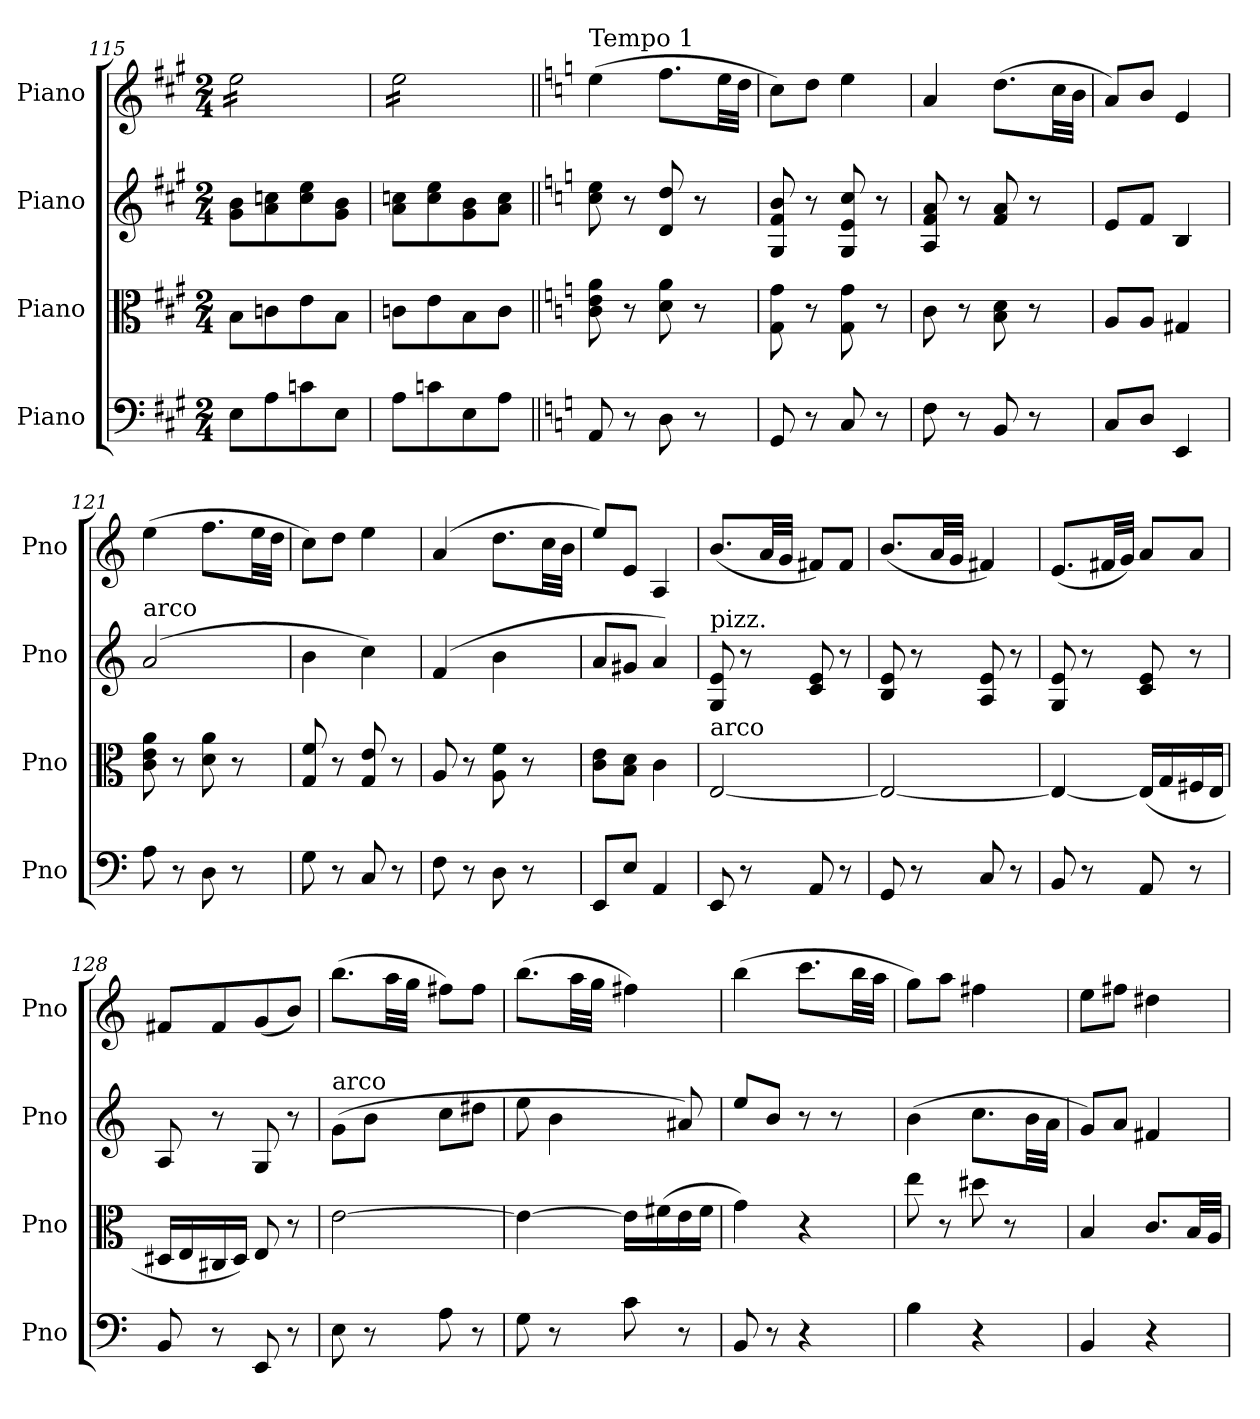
**kern	**kern	**kern	**kern
*part4	*part3	*part2	*part1
*staff4	*staff3	*staff2	*staff1
*I"Piano	*I"Piano	*I"Piano	*I"Piano
*I'Pno	*I'Pno	*I'Pno	*I'Pno
*clefF4	*clefC3	*clefG2	*clefG2
*k[f#c#g#]	*k[f#c#g#]	*k[f#c#g#]	*k[f#c#g#]
*M2/4	*M2/4	*M2/4	*M2/4
=115	=115	=115	=115
*	*	*	*tremolo
8E\L	8B\L	8g#\ 8b\L	16ee\LL
.	.	.	16ee\
8A\	8cn\	8a\ 8ccn\	16ee\
.	.	.	16ee\
8cn\	8e\	8cc\ 8ee\	16ee\
.	.	.	16ee\
8E\J	8B\J	8g#\ 8b\J	16ee\
.	.	.	16ee\JJ
=116	=116	=116	=116
8A\L	8cn\L	8a\ 8ccn\L	16ee\LL
.	.	.	16ee\
8cn\	8e\	8cc\ 8ee\	16ee\
.	.	.	16ee\
8E\	8B\	8g#\ 8b\	16ee\
.	.	.	16ee\
8A\J	8c\J	8a\ 8cc\J	16ee\
.	.	.	16ee\JJ
*	*	*	*Xtremolo
=117||	=117||	=117||	=117||
*k[]	*k[]	*k[]	*k[]
!	!	!	!LO:TX:a:t=Tempo 1
8AA/	8c\ 8e\ 8a\	8cc\ 8ee\	(4ee\
8r	8r	8r	.
8D\	8d\ 8a\	8d/ 8dd/	8.ff\L
8r	8r	8r	.
.	.	.	32ee\LL
.	.	.	32dd\JJJ
=118	=118	=118	=118
8GG/	8G\ 8g\	8G/ 8f/ 8b/	8cc\L)
8r	8r	8r	8dd\J
8C/	8G\ 8g\	8G/ 8e/ 8cc/	4ee\
8r	8r	8r	.
=119	=119	=119	=119
8F\	8c\	8A/ 8f/ 8a/	4a/
8r	8r	8r	.
8BB/	8B\ 8d\	8f/ 8a/	(8.dd\L
8r	8r	8r	.
.	.	.	32cc\LL
.	.	.	32b\JJJ
=120	=120	=120	=120
8C/L	8A/L	8e/L	8a/L)
8D/J	8A/J	8f/J	8b/J
4EE/	4G#X/	4B/	4e/
=121	=121	=121	=121
!	!	!LO:TX:a:t=arco	!
8A\	8c\ 8e\ 8a\	(2a/	(4ee\
8r	8r	.	.
8D\	8d\ 8a\	.	8.ff\L
8r	8r	.	.
.	.	.	32ee\LL
.	.	.	32dd\JJJ
=122	=122	=122	=122
8G\	8G/ 8f/	4b\	8cc\L)
8r	8r	.	8dd\J
8C/	8G/ 8e/	4cc\)	4ee\
8r	8r	.	.
=123	=123	=123	=123
8F\	8A/	(4f/	(4a/
8r	8r	.	.
8D\	8A\ 8f\	4b\	8.dd\L
8r	8r	.	.
.	.	.	32cc\LL
.	.	.	32b\JJJ
=124	=124	=124	=124
8EE/L	8c\ 8e\L	8a/L	8ee/L)
8E/J	8B\ 8d\J	8g#X/J	8e/J
4AA/	4c\	4a/)	4A/
!!LO:LB:g=z
=125	=125	=125	=125
!	!	!LO:TX:a:t=pizz.	!
!	!LO:TX:a:t=arco	!	!
8EE/	[2E/	8G/ 8e/	(8.b/L
8r	.	8r	.
.	.	.	32a/LL
.	.	.	32g/JJJ
8AA/	.	8c/ 8e/	8f#X/L)
8r	.	8r	8f#/J
=126	=126	=126	=126
8GG/	2E/_	8B/ 8e/	(8.b/L
8r	.	8r	.
.	.	.	32a/LL
.	.	.	32g/JJJ
8C/	.	8A/ 8e/	4f#X/)
8r	.	8r	.
=127	=127	=127	=127
8BB/	4E/_	8G/ 8e/	(8.e/L
8r	.	8r	.
.	.	.	32f#X/LL
.	.	.	32g/JJJ)
8AA/	(16E/LL]	8c/ 8e/	8a/L
.	16G/	.	.
8r	16F#X/	8r	8a/J
.	16E/JJ	.	.
=128	=128	=128	=128
8BB/	16D#X/LL	8A/	8f#X/L
.	16E/	.	.
8r	16C#X/	8r	8f#/
.	16D#/JJ)	.	.
8EE/	8E/	8G/	(8g/
8r	8r	8r	8b/J)
=129	=129	=129	=129
!	!	!LO:TX:a:t=arco	!
8E\	[2e\	(8g\L	(8.bb\L
8r	.	8b\J	.
.	.	.	32aa\LL
.	.	.	32gg\JJJ
8A\	.	8cc\L	8ff#X\L)
8r	.	8dd#X\J	8ff#\J
=130	=130	=130	=130
8G\	4e\_	8ee\	(8.bb\L
8r	.	4b\	.
.	.	.	32aa\LL
.	.	.	32gg\JJJ
8c\	16e\LL]	.	4ff#X\)
.	(16f#X\	.	.
8r	16e\	8a#X/)	.
.	16f#\JJ	.	.
=131	=131	=131	=131
8BB/	4g\)	8ee/L	(4bb\
8r	.	8b/J	.
4r	4r	8r	8.ccc\L
.	.	8r	.
.	.	.	32bb\LL
.	.	.	32aa\JJJ
=132	=132	=132	=132
4B\	8ee\	(4b\	8gg\L)
.	8r	.	8aa\J
4r	8dd#X\	8.cc\L	4ff#X\
.	8r	.	.
.	.	32b\LL	.
.	.	32a\JJJ	.
=133	=133	=133	=133
4BB/	4B/	8g/L)	8ee\L
.	.	8a/J	8ff#X\J
4r	8.c/L	4f#X/	4dd#X\
.	32B/LL	.	.
.	32A/JJJ	.	.
=	=	=	=
*-	*-	*-	*-
